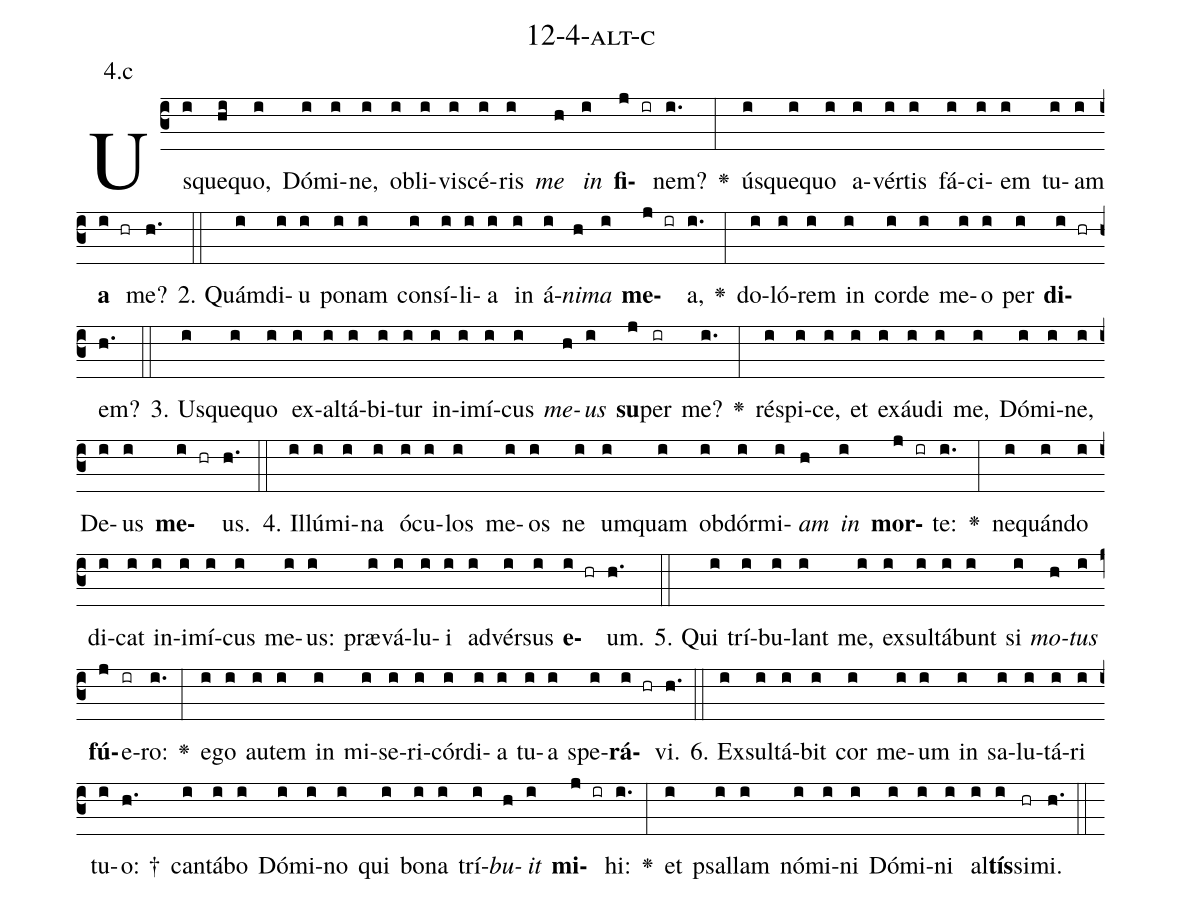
name: 12-4-alt-c;
annotation: 4.c;
%%
(c3)Us(i)que(hi)quo,(i) Dó(i)mi(i)ne,(i) ob(i)li(i)vi(i)scé(i)ris(i) <i>me</i>(h) <i>in</i>(i) <b>fi</b>(j ir)nem?(i.) <v>\greheightstar</v>(:) ús(i)que(i)quo(i) a(i)vér(i)tis(i) fá(i)ci(i)em(i) tu(i)am(i) <b>a</b>(i hr) me?(h.) (::)
2. Quám(i)di(i)u(i) po(i)nam(i) con(i)sí(i)li(i)a(i) in(i) á(i)<i>ni</i>(h)<i>ma</i>(i) <b>me</b>(j ir)a,(i.) <v>\greheightstar</v>(:) do(i)ló(i)rem(i) in(i) cor(i)de(i) me(i)o(i) per(i) <b>di</b>(i hr)em?(h.) (::)
3. Us(i)que(i)quo(i) ex(i)al(i)tá(i)bi(i)tur(i) in(i)i(i)mí(i)cus(i) <i>me</i>(h)<i>us</i>(i) <b>su</b>(j)per(ir) me?(i.) <v>\greheightstar</v>(:) ré(i)spi(i)ce,(i) et(i) ex(i)áu(i)di(i) me,(i) Dó(i)mi(i)ne,(i) De(i)us(i) <b>me</b>(i hr)us.(h.) (::)
4. Il(i)lú(i)mi(i)na(i) ó(i)cu(i)los(i) me(i)os(i) ne(i) um(i)quam(i) ob(i)dór(i)mi(i)<i>am</i>(h) <i>in</i>(i) <b>mor</b>(j ir)te:(i.) <v>\greheightstar</v>(:) ne(i)quán(i)do(i) di(i)cat(i) in(i)i(i)mí(i)cus(i) me(i)us:(i) præ(i)vá(i)lu(i)i(i) ad(i)vér(i)sus(i) <b>e</b>(i hr)um.(h.) (::)
5. Qui(i) trí(i)bu(i)lant(i) me,(i) ex(i)sul(i)tá(i)bunt(i) si(i) <i>mo</i>(h)<i>tus</i>(i) <b>fú</b>(j)e(ir)ro:(i.) <v>\greheightstar</v>(:) e(i)go(i) au(i)tem(i) in(i) mi(i)se(i)ri(i)cór(i)di(i)a(i) tu(i)a(i) spe(i)<b>rá</b>(i hr)vi.(h.) (::)
6. Ex(i)sul(i)tá(i)bit(i) cor(i) me(i)um(i) in(i) sa(i)lu(i)tá(i)ri(i) tu(i)o: †(h.) can(i)tá(i)bo(i) Dó(i)mi(i)no(i) qui(i) bo(i)na(i) trí(i)<i>bu</i>(h)<i>it</i>(i) <b>mi</b>(j ir)hi:(i.) <v>\greheightstar</v>(:) et(i) psal(i)lam(i) nó(i)mi(i)ni(i) Dó(i)mi(i)ni(i) al(i)<b>tís</b>(i)si(hr)mi.(h.) (::)
